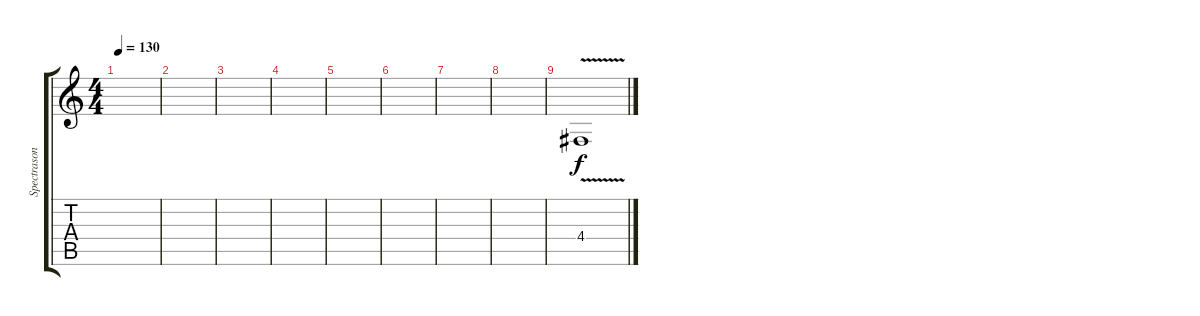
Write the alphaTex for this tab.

\track ("Spectrasonics Omnisphere" "Spectrason") {instrument synthstrings1}
\staff {score tabs}
\tuning (E4 B3 G3 D3 A2 E2) {hide}
\ts (4 4)
\tempo 130
\clef g2
\ks c
|
|
|
|
|
|
|
|
4.4{v}.1
